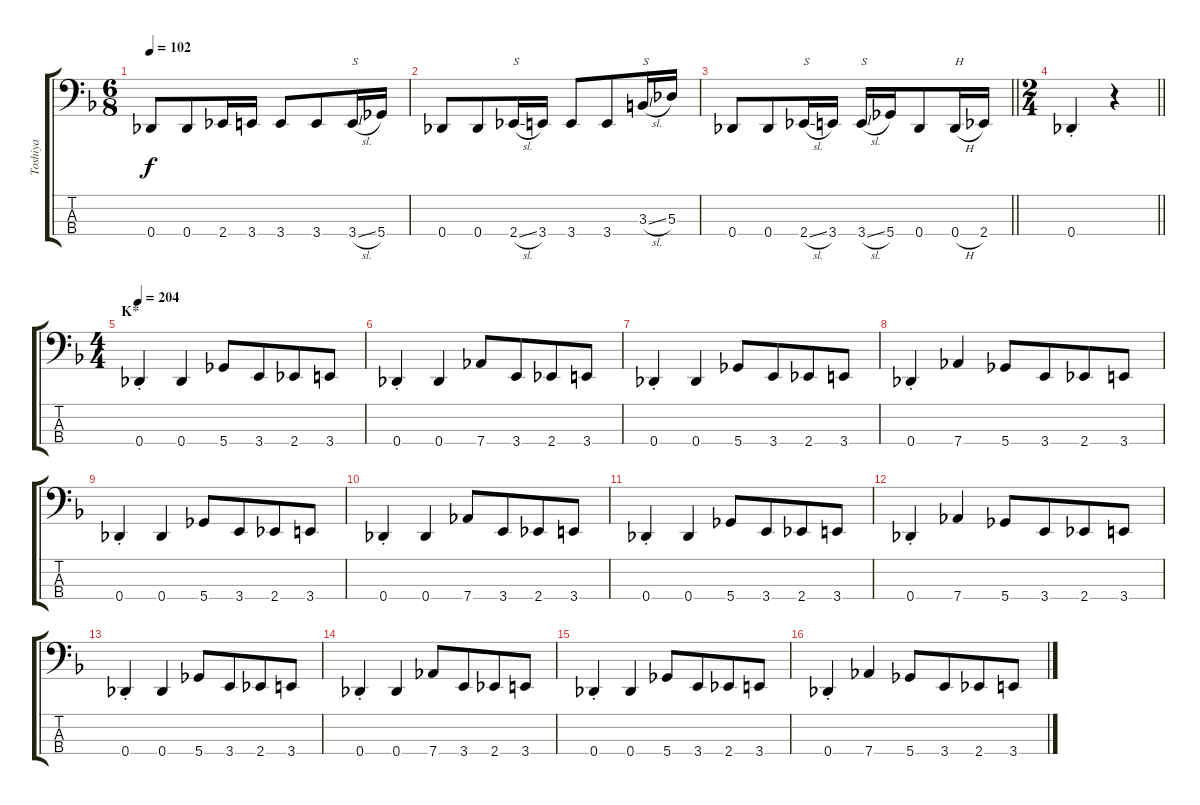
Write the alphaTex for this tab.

\track ("Toshiya" "Toshiya") {mute instrument electricbassfinger}
\staff {score tabs}
\tuning (Gb2 Db2 Ab1 Db1) {hide}
\ts (6 8)
\tempo 102
\clef f4
\ks f
0.4.8{dy f} 0.4.8{beam merge} 2.4.16 3.4.16 3.4.8 3.4.8 3.4{sl}.16{txt "S"} 5.4.16 |
0.4.8 0.4.8{beam merge} 2.4{sl}.16{txt "S"} 3.4.16 3.4.8 3.4.8 3.3{sl}.16{txt "S"} 5.3.16 |
\barLineRight lightlight
0.4.8 0.4.8{beam merge} 2.4{sl}.16{txt "S"} 3.4.16 3.4{sl}.16{txt "S"} 5.4.16 0.4.8{beam merge} 0.4{h}.16{txt "H"} 2.4.16 |
\ts (2 4)
\barLineRight lightlight
0.4{st}.4 r.4 |
\ts (4 4)
\section ("" "K*")
\tempo 204
0.4{st}.4 0.4.4 5.4.8 3.4.8{beam merge} 2.4.8 3.4.8 |
0.4{st}.4 0.4.4 7.4.8 3.4.8{beam merge} 2.4.8 3.4.8 |
0.4{st}.4 0.4.4 5.4.8 3.4.8{beam merge} 2.4.8 3.4.8 |
0.4{st}.4 7.4.4 5.4.8 3.4.8{beam merge} 2.4.8 3.4.8 |
0.4{st}.4 0.4.4 5.4.8 3.4.8{beam merge} 2.4.8 3.4.8 |
0.4{st}.4 0.4.4 7.4.8 3.4.8{beam merge} 2.4.8 3.4.8 |
0.4{st}.4 0.4.4 5.4.8 3.4.8{beam merge} 2.4.8 3.4.8 |
0.4{st}.4 7.4.4 5.4.8 3.4.8{beam merge} 2.4.8 3.4.8 |
0.4{st}.4 0.4.4 5.4.8 3.4.8{beam merge} 2.4.8 3.4.8 |
0.4{st}.4 0.4.4 7.4.8 3.4.8{beam merge} 2.4.8 3.4.8 |
0.4{st}.4 0.4.4 5.4.8 3.4.8{beam merge} 2.4.8 3.4.8 |
0.4{st}.4 7.4.4 5.4.8 3.4.8{beam merge} 2.4.8 3.4.8
